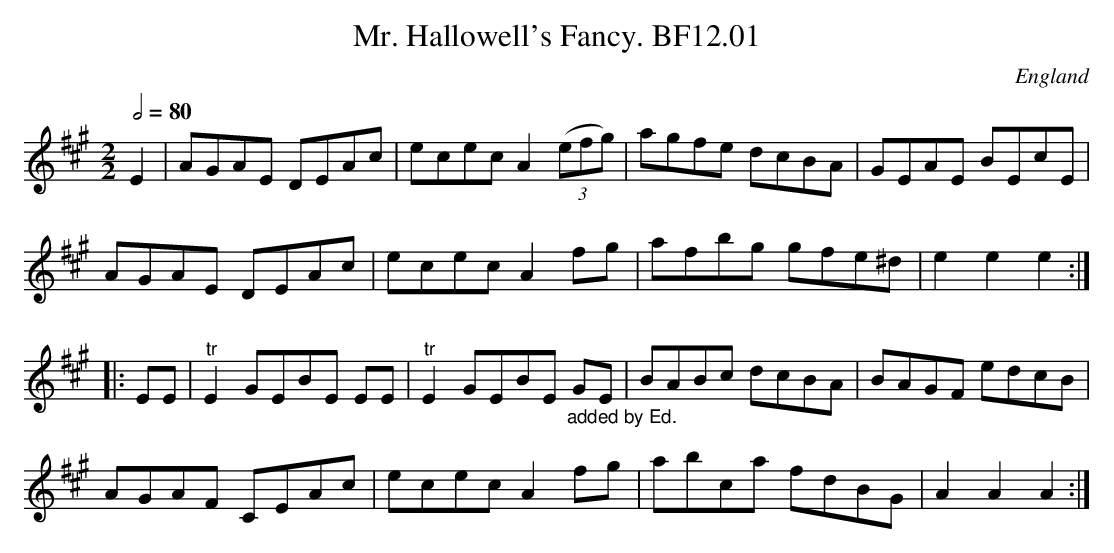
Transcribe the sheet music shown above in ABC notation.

X:1
T:Mr. Hallowell's Fancy. BF12.01
M:2/2
L:1/8
Q:1/2=80
O:England
notC:In T.Browne's hand
K:A major
E2|AGAE DEAc|ecec A2 ((3efg)|agfe dcBA|GEAE BEcE|!
AGAE DEAc|ecec A2 fg|afbg gfe^d|e2e2e2:|!
|:EE|"^tr"E2GEBE EE|"^tr"E2GEBE "_added by Ed."GE|BABc dcBA|BAGF edcB|!
AGAF CEAc|ececA2fg|abca fdBG|A2A2A2:|
